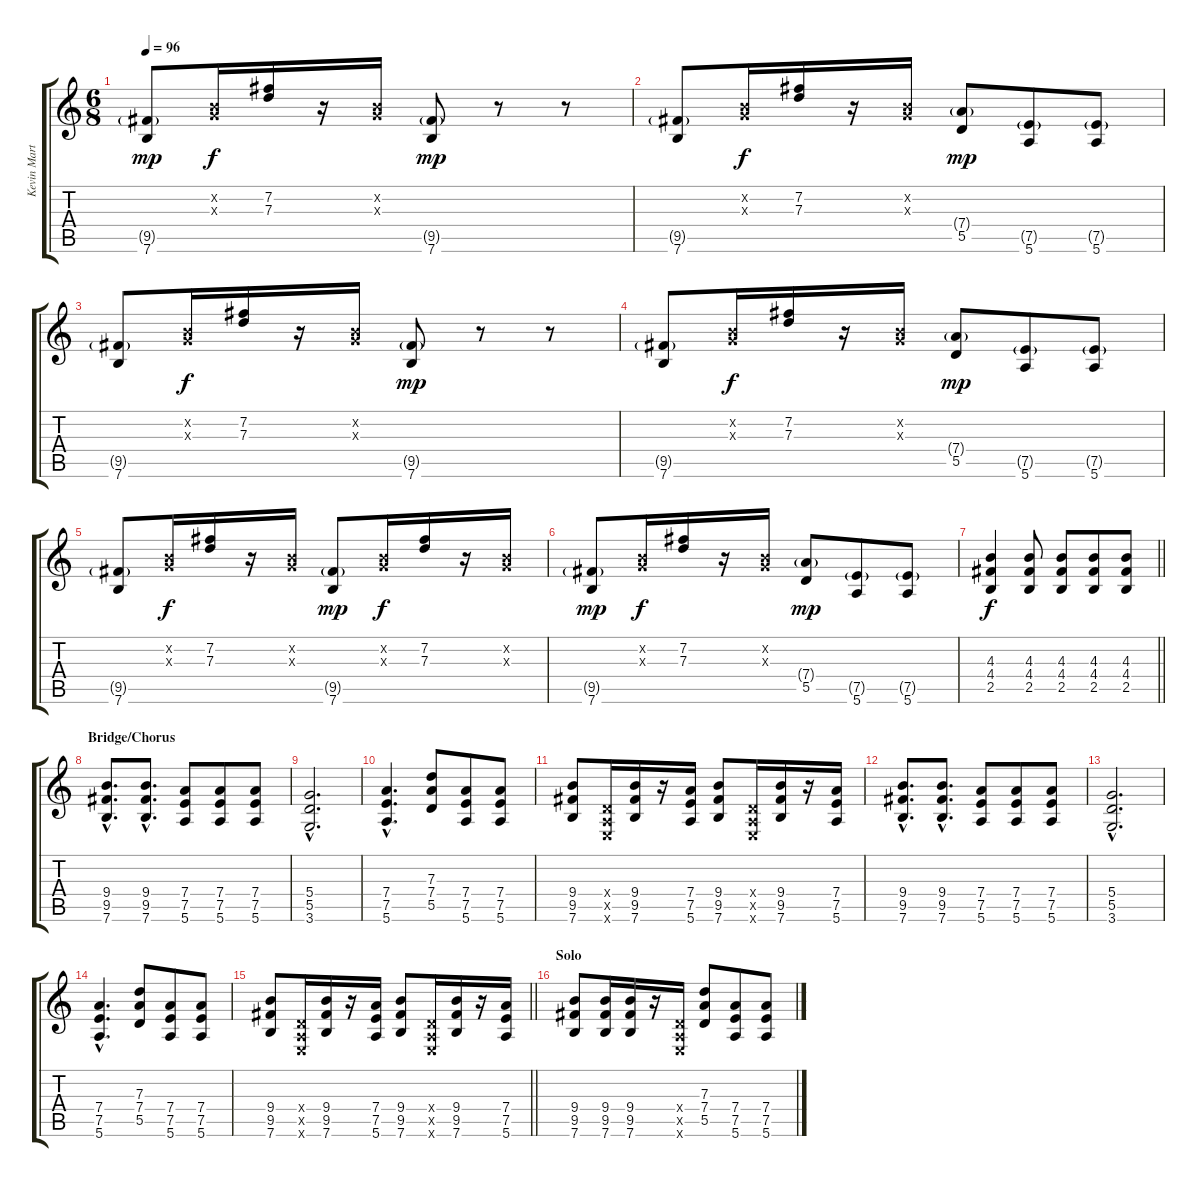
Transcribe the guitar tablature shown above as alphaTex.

\track ("Kevin Martin Guitar" "Kevin Mart") {instrument electricguitarmuted}
\staff {score tabs}
\tuning (E4 B3 G3 D3 A2 E2) {hide}
\ts (6 8)
\tempo 96
\clef g2
\ks c
(9.5{g} 7.6).8{dy mp} (0.2{x} 0.3{x}).16{dy f} (7.2 7.3).16 r.16 (0.2{x} 0.3{x}).16 (9.5{g} 7.6).8{dy mp} r.8 r.8 |
(9.5{g} 7.6).8 (0.2{x} 0.3{x}).16{dy f} (7.2 7.3).16 r.16 (0.2{x} 0.3{x}).16 (7.4{g} 5.5).8{dy mp} (7.5{g} 5.6).8 (7.5{g} 5.6).8 |
(9.5{g} 7.6).8 (0.2{x} 0.3{x}).16{dy f} (7.2 7.3).16 r.16 (0.2{x} 0.3{x}).16 (9.5{g} 7.6).8{dy mp} r.8 r.8 |
(9.5{g} 7.6).8 (0.2{x} 0.3{x}).16{dy f} (7.2 7.3).16 r.16 (0.2{x} 0.3{x}).16 (7.4{g} 5.5).8{dy mp} (7.5{g} 5.6).8 (7.5{g} 5.6).8 |
(9.5{g} 7.6).8 (0.2{x} 0.3{x}).16{dy f} (7.2 7.3).16 r.16 (0.2{x} 0.3{x}).16 (9.5{g} 7.6).8{dy mp} (0.2{x} 0.3{x}).16{dy f} (7.2 7.3).16 r.16 (0.2{x} 0.3{x}).16 |
(9.5{g} 7.6).8{dy mp} (0.2{x} 0.3{x}).16{dy f} (7.2 7.3).16 r.16 (0.2{x} 0.3{x}).16 (7.4{g} 5.5).8{dy mp} (7.5{g} 5.6).8 (7.5{g} 5.6).8 |
\barLineRight lightlight
(4.3 4.4 2.5).4{dy f} (4.3 4.4 2.5).8 (4.3 4.4 2.5).8 (4.3 4.4 2.5).8 (4.3 4.4 2.5).8 |
\section ("" "Bridge/Chorus")
(9.4{hac} 9.5{hac} 7.6{hac}).8{d} (9.4{hac} 9.5{hac} 7.6{hac}).8{d} (7.4 7.5 5.6).8 (7.4 7.5 5.6).8 (7.4 7.5 5.6).8 |
(5.4{hac} 5.5{hac} 3.6{hac}).2{d} |
(7.4{hac} 7.5{hac} 5.6{hac}).4{d} (7.3 7.4 5.5).8 (7.4 7.5 5.6).8 (7.4 7.5 5.6).8 |
(9.4 9.5 7.6).8 (0.4{x} 0.5{x} 0.6{x}).16 (9.4 9.5 7.6).16 r.16 (7.4 7.5 5.6).16 (9.4 9.5 7.6).8 (0.4{x} 0.5{x} 0.6{x}).16 (9.4 9.5 7.6).16 r.16 (7.4 7.5 5.6).16 |
(9.4{hac} 9.5{hac} 7.6{hac}).8{d} (9.4{hac} 9.5{hac} 7.6{hac}).8{d} (7.4 7.5 5.6).8 (7.4 7.5 5.6).8 (7.4 7.5 5.6).8 |
(5.4{hac} 5.5{hac} 3.6{hac}).2{d} |
(7.4{hac} 7.5{hac} 5.6{hac}).4{d} (7.3 7.4 5.5).8 (7.4 7.5 5.6).8 (7.4 7.5 5.6).8 |
\barLineRight lightlight
(9.4 9.5 7.6).8 (0.4{x} 0.5{x} 0.6{x}).16 (9.4 9.5 7.6).16 r.16 (7.4 7.5 5.6).16 (9.4 9.5 7.6).8 (0.4{x} 0.5{x} 0.6{x}).16 (9.4 9.5 7.6).16 r.16 (7.4 7.5 5.6).16 |
\section ("" "Solo")
(9.4 9.5 7.6).8 (9.4 9.5 7.6).16 (9.4 9.5 7.6).16 r.16 (0.4{x} 0.5{x} 0.6{x}).16 (7.3 7.4 5.5).8 (7.4 7.5 5.6).8 (7.4 7.5 5.6).8
